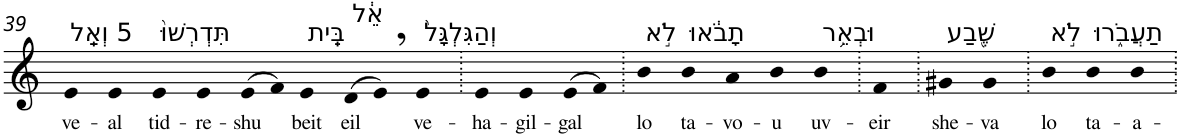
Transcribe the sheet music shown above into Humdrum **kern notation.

**kern	**text
*part1	*part1
*staff1	*staff1
*I"Piano	*
*I'Pno	*
!!LO:PB:g=z
*clefG2	*
*k[]	*
=39	=39
!LO:TX:a:t=5 וְאַֽל	!
!	!LO:LY:b
4e	ve-
!	!LO:LY:b
4e	-al
!LO:TX:a:t=תִּדְרְשׁוּ֙	!
!	!LO:LY:b
4e	tid-
!	!LO:LY:b
4e	-re-
!	!LO:LY:b
(>8e	-shu
8f)	.
!LO:TX:a:t=בֵּֽית	!
!	!LO:LY:b
4e	beit
!LO:TX:a:t=אֵ֔ל	!
!	!LO:LY:b
(>8d	eil
8e,)	.
!LO:TX:a:t=וְהַגִּלְגָּל֙	!
!	!LO:LY:b
4e	ve-
=40.	=40.
!	!LO:LY:b
4e	-ha-
!	!LO:LY:b
4e	-gil-
!	!LO:LY:b
(>8e	-gal
8f)	.
=41.	=41.
!LO:TX:a:t=לֹ֣א	!
!	!LO:LY:b
4b	lo
!LO:TX:a:t=תָבֹ֔אוּ	!
!	!LO:LY:b
4b	ta-
!	!LO:LY:b
4a	-vo-
!	!LO:LY:b
4b	-u
!LO:TX:a:t=וּבְאֵ֥ר	!
!	!LO:LY:b
4b	uv-
=42.	=42.
!	!LO:LY:b
4f	-eir
=43.	=43.
!LO:TX:a:t=שֶׁ֖בַע	!
!	!LO:LY:b
4g#X	she-
!	!LO:LY:b
4g#	-va
=44.	=44.
!LO:TX:a:t=לֹ֣א	!
!	!LO:LY:b
4b	lo
!LO:TX:a:t=תַעֲבֹ֑רוּ	!
!	!LO:LY:b
4b	ta-
!	!LO:LY:b
4b	-a-
=.	=.
*-	*-
